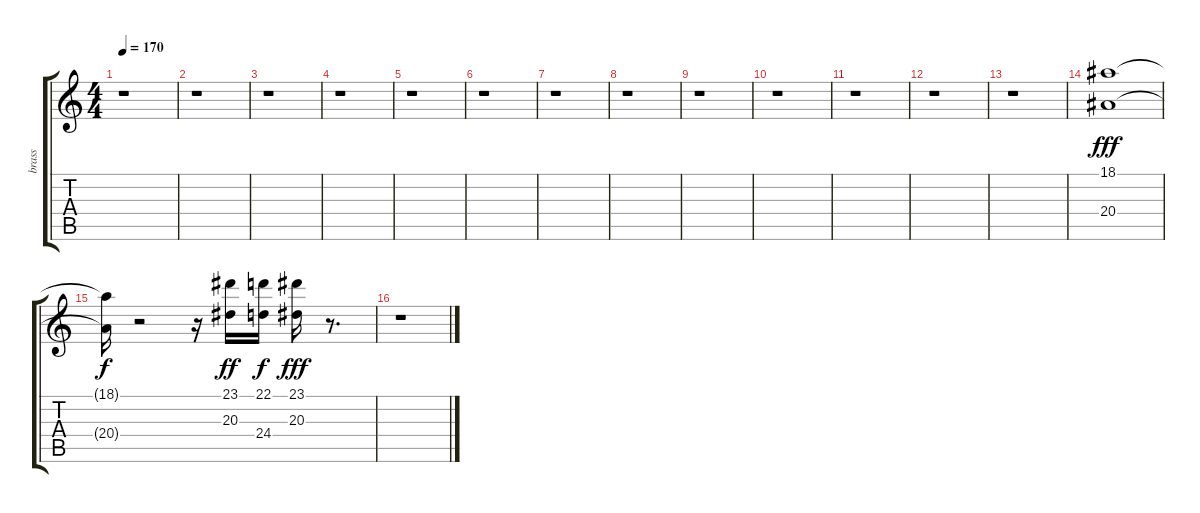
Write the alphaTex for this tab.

\track ("brass" "brass") {instrument brasssection}
\staff {score tabs}
\tuning (E4 B3 G3 D3 A2 E2) {hide}
\ts (4 4)
\tempo 170
\clef g2
\ks c
r.1{dy fff} |
r.1 |
r.1 |
r.1 |
r.1 |
r.1 |
r.1 |
r.1 |
r.1 |
r.1 |
r.1 |
r.1 |
r.1 |
(18.1 20.4).1{volume 10} |
(18.1{t} 20.4{t}).16{dy f} r.2 r.16 (23.1 20.3).16{dy ff volume 10} (22.1 24.4).16{dy f} (23.1 20.3).16{dy fff} r.8{d} |
r.1
